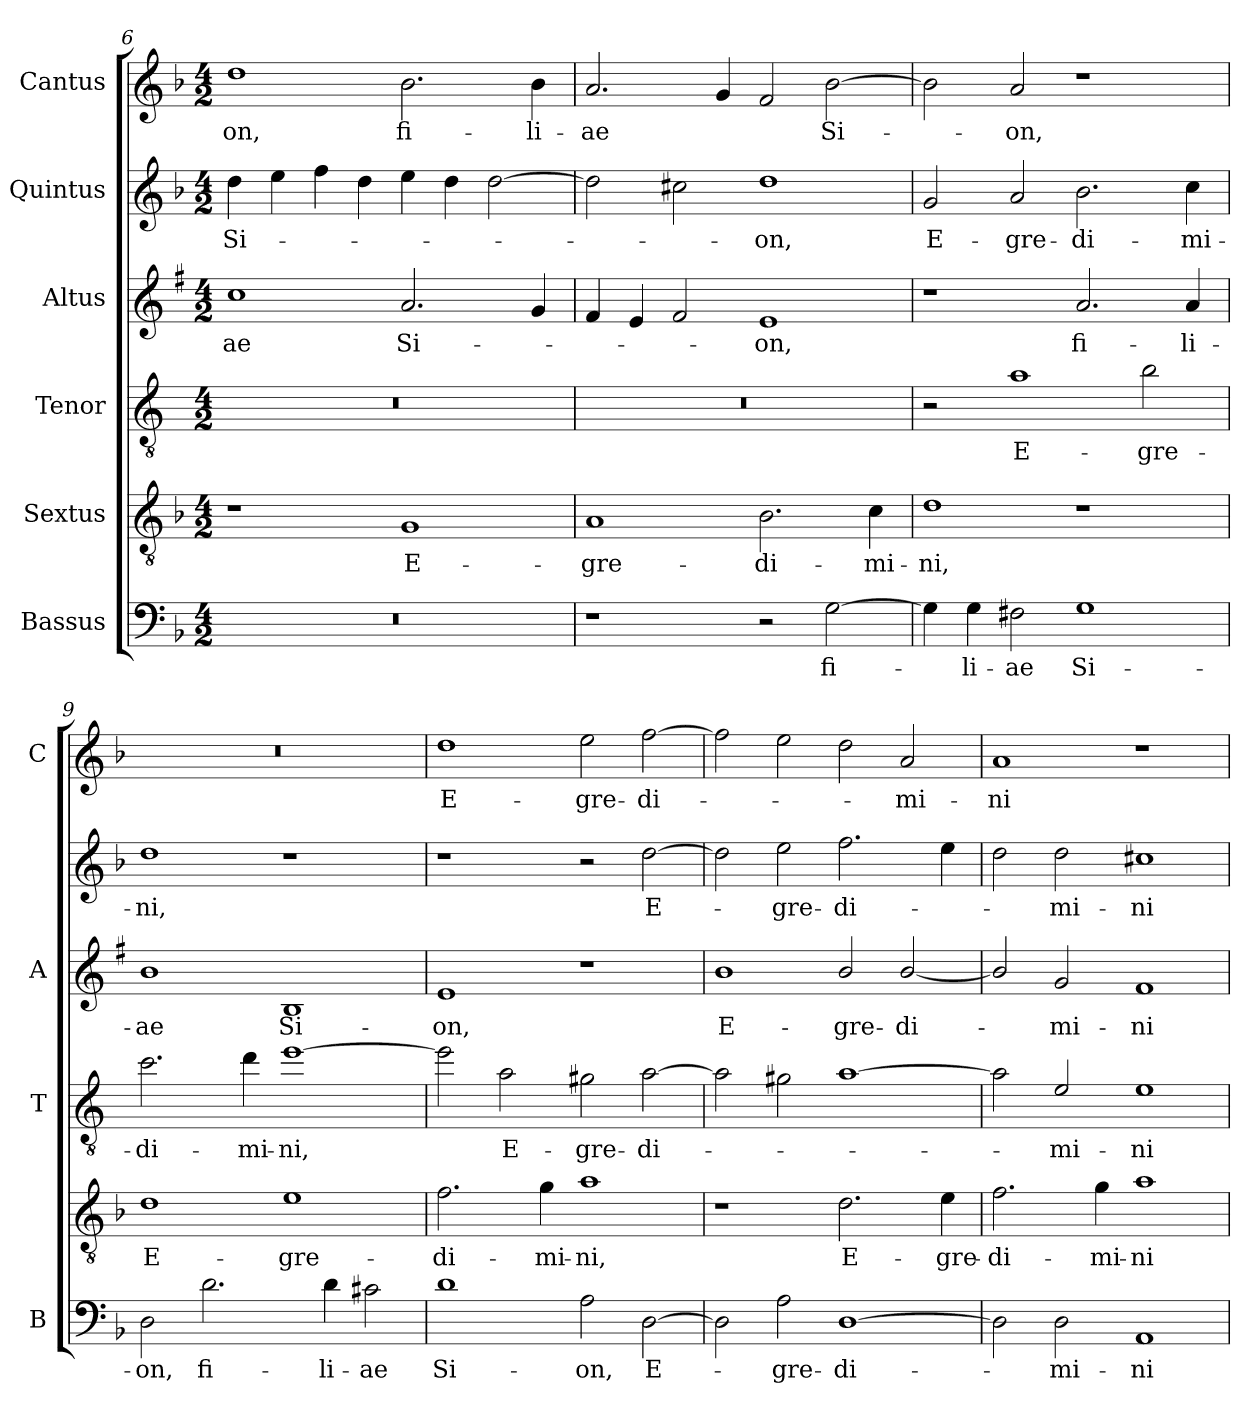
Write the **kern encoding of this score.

**kern	**text	**kern	**text	**kern	**text	**kern	**text	**kern	**text	**kern	**text
*part6	*part6	*part5	*part5	*part4	*part4	*part3	*part3	*part2	*part2	*part1	*part1
*staff6	*staff6	*staff5	*staff5	*staff4	*staff4	*staff3	*staff3	*staff2	*staff2	*staff1	*staff1
*I"Bassus	*	*I"Sextus	*	*I"Tenor	*	*I"Altus	*	*I"Quintus	*	*I"Cantus	*
*I'B	*	*	*	*I'T	*	*I'A	*	*	*	*I'C	*
!!LO:LB:g=z
*clefF4	*	*clefGv2	*	*clefGv2	*	*clefG2	*	*clefG2	*	*clefG2	*
*	*	*	*	*ITrd4c7	*	*ITrd1c2	*	*	*	*	*
*k[b-]	*	*k[b-]	*	*k[b-]	*	*k[b-]	*	*k[b-]	*	*k[b-]	*
*F:	*	*F:	*	*F:	*	*F:	*	*F:	*	*F:	*
*M4/2	*	*M4/2	*	*M4/2	*	*M4/2	*	*M4/2	*	*M4/2	*
=6	=6	=6	=6	=6	=6	=6	=6	=6	=6	=6	=6
!	!	!	!	!	!	!	!LO:LY:b	!	!LO:LY:b	!	!LO:LY:b
0r	.	1r	.	0r	.	1b-	-ae	4dd\	Si-	1dd	-on,
.	.	.	.	.	.	.	.	4ee\	.	.	.
.	.	.	.	.	.	.	.	4ff\	.	.	.
.	.	.	.	.	.	.	.	4dd\	.	.	.
!	!	!	!LO:LY:b	!	!	!	!LO:LY:b	!	!	!	!LO:LY:b
.	.	1G	E-	.	.	2.g/	Si-	4ee\	.	2.b-\	fi-
.	.	.	.	.	.	.	.	4dd\	.	.	.
.	.	.	.	.	.	.	.	[2dd\	.	.	.
!	!	!	!	!	!	!	!	!	!	!	!LO:LY:b
.	.	.	.	.	.	4f/	.	.	.	4b-\	-li-
=7	=7	=7	=7	=7	=7	=7	=7	=7	=7	=7	=7
!	!	!	!LO:LY:b	!	!	!	!	!	!	!	!LO:LY:b
1r	.	1A	-gre-	0r	.	4e/	.	2dd\]	.	2.a/	-ae
.	.	.	.	.	.	4d/	.	.	.	.	.
.	.	.	.	.	.	2e/	.	2cc#X\	.	.	.
.	.	.	.	.	.	.	.	.	.	4g/	.
!	!	!	!LO:LY:b	!	!	!	!LO:LY:b	!	!LO:LY:b	!	!
2r	.	2.B-\	-di-	.	.	1d	-on,	1dd	-on,	2f/	.
!	!LO:LY:b	!	!	!	!	!	!	!	!	!	!LO:LY:b
[2G\	fi-	.	.	.	.	.	.	.	.	[2b-\	Si-
!	!	!	!LO:LY:b	!	!	!	!	!	!	!	!
.	.	4c\	-mi-	.	.	.	.	.	.	.	.
=8	=8	=8	=8	=8	=8	=8	=8	=8	=8	=8	=8
!	!	!	!LO:LY:b	!	!	!	!	!	!LO:LY:b	!	!
4G\]	.	1d	-ni,	2r	.	1r	.	2g/	E-	2b-\]	.
!	!LO:LY:b	!	!	!	!	!	!	!	!	!	!
4G\	-li-	.	.	.	.	.	.	.	.	.	.
!	!LO:LY:b	!	!	!	!LO:LY:b	!	!	!	!LO:LY:b	!	!LO:LY:b
2F#X\	-ae	.	.	1d	E-	.	.	2a/	-gre-	2a/	-on,
!	!LO:LY:b	!	!	!	!	!	!LO:LY:b	!	!LO:LY:b	!	!
1G	Si-	1r	.	.	.	2.g/	fi-	2.b-\	-di-	1r	.
!	!	!	!	!	!LO:LY:b	!	!	!	!	!	!
.	.	.	.	2e\	-gre-	.	.	.	.	.	.
!	!	!	!	!	!	!	!LO:LY:b	!	!LO:LY:b	!	!
.	.	.	.	.	.	4g/	-li-	4cc\	-mi-	.	.
=9	=9	=9	=9	=9	=9	=9	=9	=9	=9	=9	=9
!	!LO:LY:b	!	!LO:LY:b	!	!LO:LY:b	!	!LO:LY:b	!	!LO:LY:b	!	!
2D\	-on,	1d	E-	2.f\	-di-	1a	-ae	1dd	-ni,	0r	.
!	!LO:LY:b	!	!	!	!	!	!	!	!	!	!
2.d\	fi-	.	.	.	.	.	.	.	.	.	.
!	!	!	!	!	!LO:LY:b	!	!	!	!	!	!
.	.	.	.	4g\	-mi-	.	.	.	.	.	.
!	!	!	!LO:LY:b	!	!LO:LY:b	!	!LO:LY:b	!	!	!	!
.	.	1e	-gre-	[1a	-ni,	1A	Si-	1r	.	.	.
!	!LO:LY:b	!	!	!	!	!	!	!	!	!	!
4d\	-li-	.	.	.	.	.	.	.	.	.	.
!	!LO:LY:b	!	!	!	!	!	!	!	!	!	!
2c#X\	-ae	.	.	.	.	.	.	.	.	.	.
=10	=10	=10	=10	=10	=10	=10	=10	=10	=10	=10	=10
!	!LO:LY:b	!	!LO:LY:b	!	!	!	!LO:LY:b	!	!	!	!LO:LY:b
1d	Si-	2.f\	-di-	2a\]	.	1d	-on,	1r	.	1dd	E-
!	!	!	!	!	!LO:LY:b	!	!	!	!	!	!
.	.	.	.	2d\	E-	.	.	.	.	.	.
!	!	!	!LO:LY:b	!	!	!	!	!	!	!	!
.	.	4g\	-mi-	.	.	.	.	.	.	.	.
!	!LO:LY:b	!	!LO:LY:b	!	!LO:LY:b	!	!	!	!	!	!LO:LY:b
2A\	-on,	1a	-ni,	2c#X\	-gre-	1r	.	2r	.	2ee\	-gre-
!	!LO:LY:b	!	!	!	!LO:LY:b	!	!	!	!LO:LY:b	!	!LO:LY:b
[2D\	E-	.	.	[2d\	-di-	.	.	[2dd\	E-	[2ff\	-di-
!!LO:PB:g=z
=11	=11	=11	=11	=11	=11	=11	=11	=11	=11	=11	=11
!	!	!	!	!	!	!	!LO:LY:b	!	!	!	!
2D\]	.	1r	.	2d\]	.	1a	E-	2dd\]	.	2ff\]	.
!	!LO:LY:b	!	!	!	!	!	!	!	!LO:LY:b	!	!
2A\	-gre-	.	.	2c#X\	.	.	.	2ee\	-gre-	2ee\	.
!	!LO:LY:b	!	!LO:LY:b	!	!	!	!LO:LY:b	!	!LO:LY:b	!	!
[1D	-di-	2.d\	E-	[1d	.	2a/	-gre-	2.ff\	-di-	2dd\	.
!	!	!	!	!	!	!	!LO:LY:b	!	!	!	!LO:LY:b
.	.	.	.	.	.	[2a/	-di-	.	.	2a/	-mi-
!	!	!	!LO:LY:b	!	!	!	!	!	!	!	!
.	.	4e\	-gre-	.	.	.	.	4ee\	.	.	.
=12	=12	=12	=12	=12	=12	=12	=12	=12	=12	=12	=12
!	!	!	!LO:LY:b	!	!	!	!	!	!	!	!LO:LY:b
2D\]	.	2.f\	-di-	2d\]	.	2a/]	.	2dd\	.	1a	-ni
!	!LO:LY:b	!	!	!	!LO:LY:b	!	!LO:LY:b	!	!LO:LY:b	!	!
2D\	-mi-	.	.	2A/	-mi-	2f/	-mi-	2dd\	-mi-	.	.
!	!	!	!LO:LY:b	!	!	!	!	!	!	!	!
.	.	4g\	-mi-	.	.	.	.	.	.	.	.
!	!LO:LY:b	!	!LO:LY:b	!	!LO:LY:b	!	!LO:LY:b	!	!LO:LY:b	!	!
1AA	-ni	1a	-ni	1A	-ni	1e	-ni	1cc#X	-ni	1r	.
=	=	=	=	=	=	=	=	=	=	=	=
*-	*-	*-	*-	*-	*-	*-	*-	*-	*-	*-	*-
